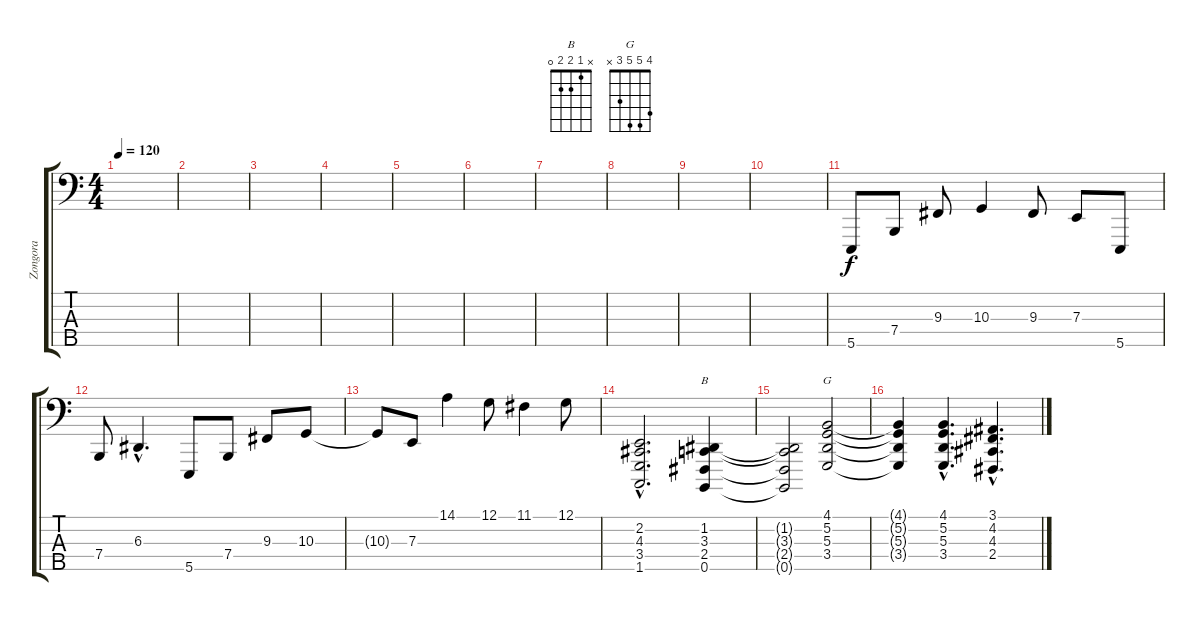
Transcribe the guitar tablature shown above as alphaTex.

\track ("Zongora" "Zongora") {instrument acousticgrandpiano}
\staff {score tabs}
\tuning (G2 D2 A1 E1 B0) {hide}
\chord ("B" x 1 2 2 0)
\chord ("G" 4 5 5 3 x)
\ts (4 4)
\tempo 120
\clef f4
\ks c
|
|
|
|
|
|
|
|
|
|
5.5.8 7.4.8 9.3.8 10.3.4 9.3.8 7.3.8 5.5.8 |
7.4.8 6.3{hac}.4{d} 5.5.8 7.4.8 9.3.8 10.3.8 |
10.3{t}.8 7.3.8 14.1.4 12.1.8 11.1.4 12.1.8 |
(2.2{hac} 4.3{hac} 3.4{hac} 1.5{hac}).2{d} (1.2 3.3 2.4 0.5).4{ch "B"} |
(1.2{t} 3.3{t} 2.4{t} 0.5{t}).2 (4.1 5.2 5.3 3.4).2{ch "G"} |
(4.1{t} 5.2{t} 5.3{t} 3.4{t}).4 (4.1{hac} 5.2{hac} 5.3{hac} 3.4{hac}).4{d} (3.1{hac} 4.2{hac} 4.3{hac} 2.4{hac}).4{d}
